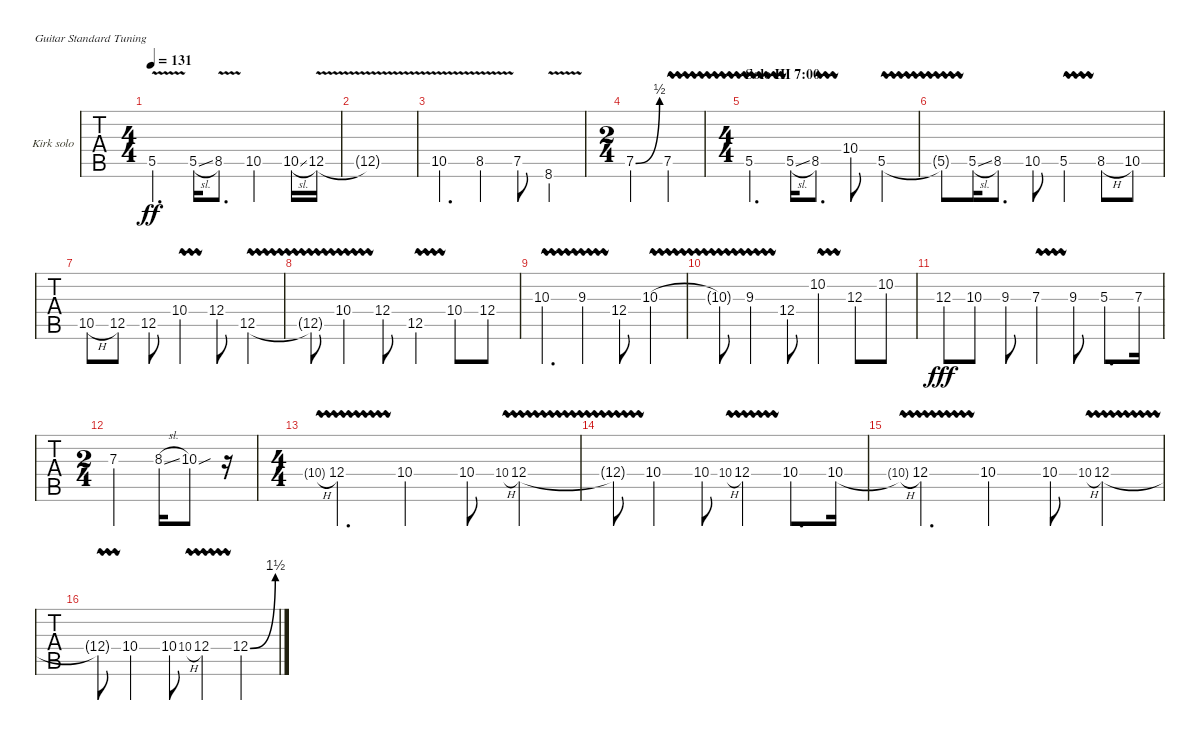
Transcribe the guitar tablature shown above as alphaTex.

\defaultSystemsLayout 4
\bracketExtendMode groupsimilarinstruments
\firstSystemTrackNameOrientation horizontal
\otherSystemsTrackNameOrientation horizontal
\track ("Kirk solo" "Kirk solo") {instrument electricguitarclean}
\staff {tabs}
\tuning (E4 B3 G3 D3 A2 E2)
\ts (4 4)
\tempo 131
\clef g2
\ks c
5.5{v}.4{d dy ff} 5.5{sl}.16 8.5{v}.8{d} 10.5.4 10.5{sl}.16 12.5{v}.16 |
12.5{v t}.1 |
10.5{v}.4{d} 8.5{v}.4 7.5.8 8.6{v}.4 |
\ts (2 4)
7.5{be (bend 0 0 60 2)}.4 7.5{vw}.4 |
\ts (4 4)
\section ("" "Solo III 7:00")
5.5{vw}.4{d} 5.5{sl}.16 8.5{vw}.8{d} 10.4.8 5.5{vw}.4 |
5.5{vw t}.8 5.5{sl}.16 8.5.8{d} 10.5.8 5.5{vw}.4 8.5{h}.8 10.5.8 |
10.5{h}.8 12.5.8 12.5.8 10.4{vw}.4 12.4.8 12.5{vw}.4 |
12.5{vw t}.8 10.4{vw}.4 12.4.8 12.5{vw}.4 10.4.8 12.4.8 |
10.3{vw}.4{d} 9.3{vw}.4 12.4.8 10.3{vw}.4 |
10.3{vw t}.8 9.3{vw}.4 12.4.8 10.2{vw}.4 12.3.8 10.2.8 |
12.3.8{dy fff} 10.3.8 9.3.8 7.3{vw}.4 9.3.8 5.3.8{d} 7.3.16 |
\ts (2 4)
7.3.4 8.3{sl hac}.16 10.3{sou}.8 r.16 |
\ts (4 4)
10.4{vw h g}.8{gr} 12.4{vw hac}.4{d} 10.4{hac st}.4 10.4.8 10.4{vw h hac}.8{gr} 12.4{vw hac}.4 |
12.4{hac t}.8 10.4{hac st}.4 10.4.8 10.4{vw h hac}.8{gr} 12.4{vw hac}.4 10.4{hac st}.8{d} 10.4{hac}.16 |
10.4{vw h t}.8{gr} 12.4{vw hac}.4{d} 10.4{hac st}.4 10.4.8 10.4{vw h hac}.8{gr} 12.4{vw hac}.4 |
12.4{hac t}.8 10.4{hac st}.4 10.4.8 10.4{vw h hac}.8{gr} 12.4{vw hac}.4 12.4{be (bend 0 0 17.4 6) ss hac}.4
